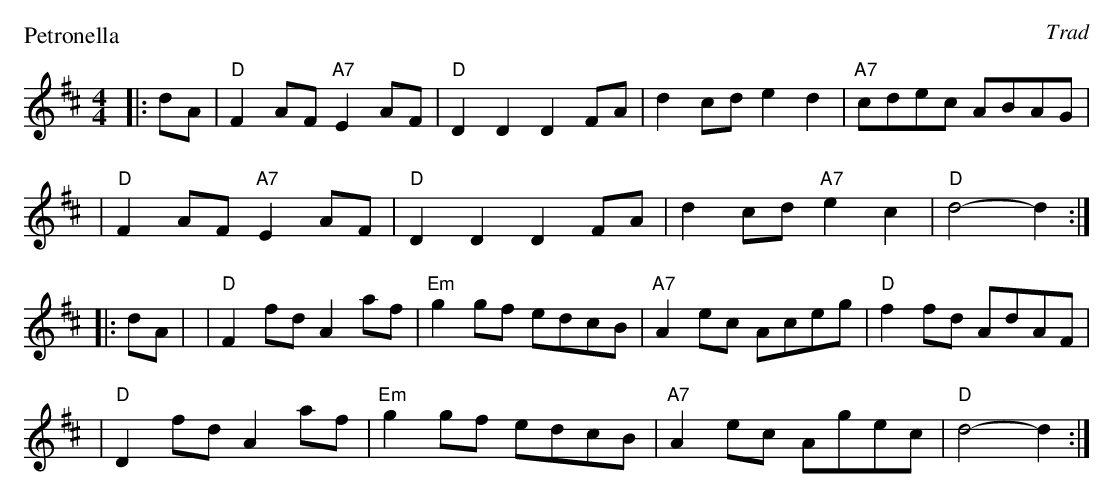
X:1
P: Petronella
O: Trad
M: 4/4
K: D
|: dA \
| "D"F2AF "A7"E2AF | "D"D2D2 D2FA | d2cd e2d2 | "A7"cdec ABAG |
| "D"F2AF "A7"E2AF | "D"D2D2 D2FA | d2cd "A7"e2c2 | "D"d4- d2 :|
|: dA | \
| "D"F2fd A2af | "Em"g2gf edcB | "A7"A2ec Aceg | "D"f2fd AdAF |
| "D"D2fd A2af | "Em"g2gf edcB | "A7"A2ec Agec | "D"d4- d2 :|
